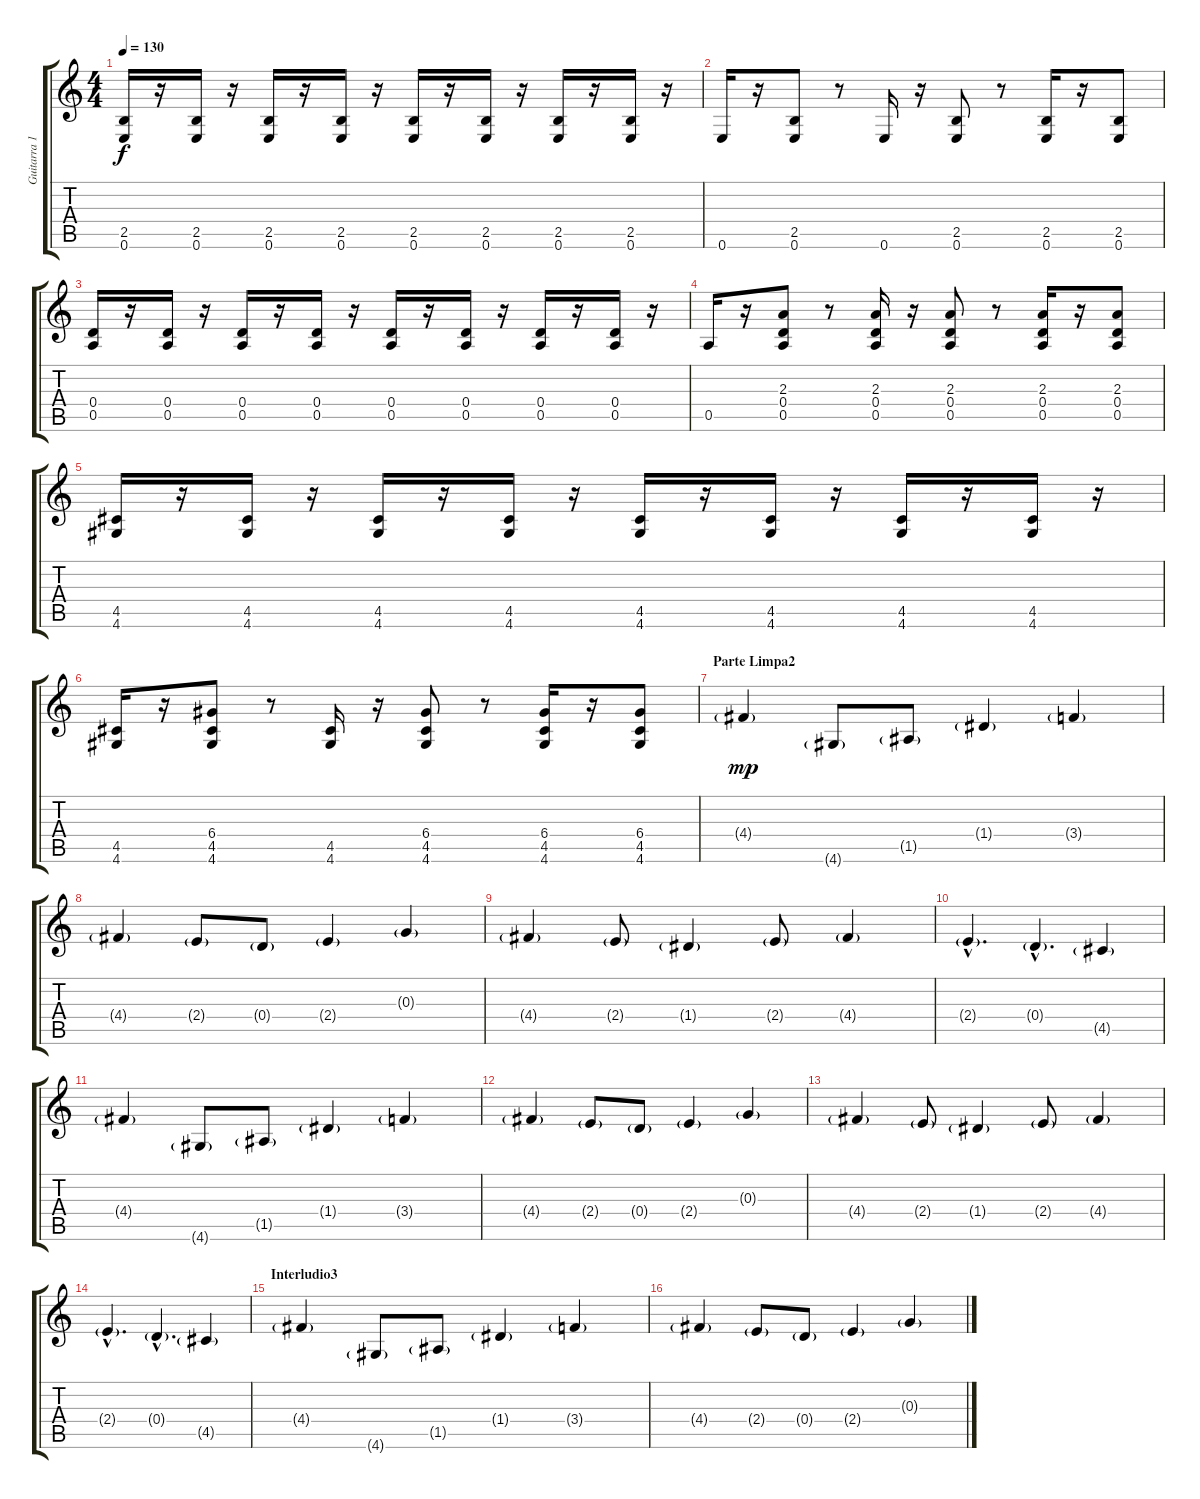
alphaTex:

\track ("Guitarra 1" "Guitarra 1") {instrument distortionguitar}
\staff {score tabs}
\tuning (E4 B3 G3 D3 A2 E2) {hide}
\ts (4 4)
\tempo 130
\clef g2
\ks c
(2.5 0.6).16{dy f} r.16 (2.5 0.6).16 r.16 (2.5 0.6).16 r.16 (2.5 0.6).16 r.16 (2.5 0.6).16 r.16 (2.5 0.6).16 r.16 (2.5 0.6).16 r.16 (2.5 0.6).16 r.16 |
0.6.16 r.16 (2.5 0.6).8 r.8 0.6.16 r.16 (2.5 0.6).8 r.8 (2.5 0.6).16 r.16 (2.5 0.6).8 |
(0.4 0.5).16 r.16 (0.4 0.5).16 r.16 (0.4 0.5).16 r.16 (0.4 0.5).16 r.16 (0.4 0.5).16 r.16 (0.4 0.5).16 r.16 (0.4 0.5).16 r.16 (0.4 0.5).16 r.16 |
0.5.16 r.16 (2.3 0.4 0.5).8 r.8 (2.3 0.4 0.5).16 r.16 (2.3 0.4 0.5).8 r.8 (2.3 0.4 0.5).16 r.16 (2.3 0.4 0.5).8 |
(4.5 4.6).16 r.16 (4.5 4.6).16 r.16 (4.5 4.6).16 r.16 (4.5 4.6).16 r.16 (4.5 4.6).16 r.16 (4.5 4.6).16 r.16 (4.5 4.6).16 r.16 (4.5 4.6).16 r.16 |
(4.5 4.6).16 r.16 (6.4 4.5 4.6).8 r.8 (4.5 4.6).16 r.16 (6.4 4.5 4.6).8 r.8 (6.4 4.5 4.6).16 r.16 (6.4 4.5 4.6).8 |
\section ("" "Parte Limpa2")
4.4{g}.4{dy mp instrument electricguitarclean} 4.6{g}.8 1.5{g}.8 1.4{g}.4 3.4{g}.4 |
4.4{g}.4 2.4{g}.8 0.4{g}.8 2.4{g}.4 0.3{g}.4 |
4.4{g}.4 2.4{g}.8 1.4{g}.4 2.4{g}.8 4.4{g}.4 |
2.4{g hac}.4{d} 0.4{g hac}.4{d} 4.5{g}.4 |
4.4{g}.4 4.6{g}.8 1.5{g}.8 1.4{g}.4 3.4{g}.4 |
4.4{g}.4 2.4{g}.8 0.4{g}.8 2.4{g}.4 0.3{g}.4 |
4.4{g}.4 2.4{g}.8 1.4{g}.4 2.4{g}.8 4.4{g}.4 |
2.4{g hac}.4{d} 0.4{g hac}.4{d} 4.5{g}.4 |
\section ("" "Interludio3")
4.4{g}.4{instrument electricguitarclean} 4.6{g}.8 1.5{g}.8 1.4{g}.4 3.4{g}.4 |
4.4{g}.4 2.4{g}.8 0.4{g}.8 2.4{g}.4 0.3{g}.4
